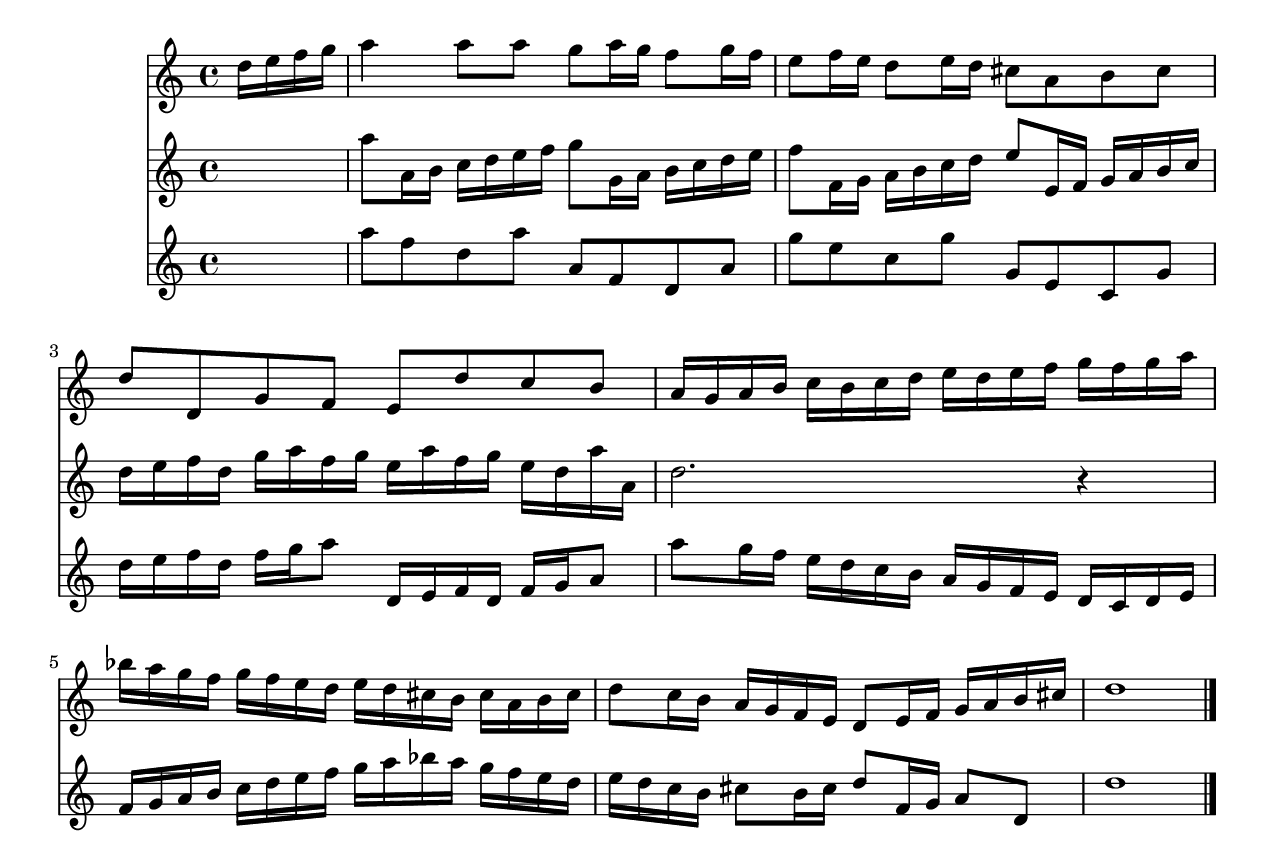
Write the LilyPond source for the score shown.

% lily was here -- automatically converted by etf2ly from eyck001.etf

#(set-default-paper-size "letter")

staffAlayerA = { {  % FR(1)
\transpose c' c {
<<
{ \partial 4
d'''16 e'''16 f'''16 g'''16   | 
% FR(2)
a'''4 a'''8 a'''8 g'''8 a'''16 g'''16 f'''8 g'''16 f'''16   | 
% FR(3)
e'''8 f'''16 e'''16 d'''8 e'''16 d'''16 cis'''8 a''8 b''8 cis'''8   | 
% FR(4)
d'''8 d''8 g''8 f''8 e''8 d'''8 c'''8 b''8   | 
% FR(5)
a''16 g''16 a''16 b''16 c'''16 b''16 c'''16 d'''16 e'''16 d'''16 e'''16 
f'''16 g'''16 f'''16 g'''16 a'''16   | 
% FR(6)
bes'''16 a'''16 g'''16 f'''16 g'''16 f'''16 e'''16 d'''16 e'''16 d'''16 
cis'''16 b''16 cis'''16 a''16 b''16 cis'''16   | 
% FR(7)
d'''8 c'''16 b''16 a''16 g''16 f''16 e''16 d''8 e''16 f''16 g''16 a''16 
b''16 cis'''16   | 
% FR(44)
d'''1   | }
\new Staff {
% FR(9) 
s4 |
a'''8 a''16 b''16 c'''16 d'''16 e'''16 f'''16 g'''8 g''16 a''16 b''16 
c'''16 d'''16 e'''16   | 
% FR(10)
f'''8 f''16 g''16 a''16 b''16 c'''16 d'''16 e'''8 e''16 f''16 g''16 
a''16 b''16 c'''16   | 
% FR(12)
d'''16 e'''16 f'''16 d'''16 g'''16 a'''16 f'''16 g'''16 e'''16 a'''16 
f'''16 g'''16 e'''16 d'''16 a'''16 a''16   | 
% FR(13)
d'''2. r4   | 
}
\new Staff {
% FR(14)
s4 |
a'''8 f'''8 d'''8 a'''8 a''8 f''8 d''8 a''8   | 
% FR(15)
g'''8 e'''8 c'''8 g'''8 g''8 e''8 c''8 g''8   | 
% FR(16)
d'''16 e'''16 f'''16 d'''16 f'''16 g'''16 a'''8 d''16 e''16 f''16 d''16 
f''16 g''16 a''8   | 
% FR(17)
a'''8 g'''16 f'''16 e'''16 d'''16 c'''16 b''16 a''16 g''16 f''16 e''16 
d''16 c''16 d''16 e''16   | 
% FR(18)
f''16 g''16 a''16 b''16 c'''16 d'''16 e'''16 f'''16 g'''16 a'''16 
bes'''16 a'''16 g'''16 f'''16 e'''16 d'''16   | 
% FR(20)
e'''16 d'''16 c'''16 b''16 cis'''8 b''16 cis'''16 d'''8 f''16 g''16 
a''8 d''8   | 
% FR(22)
d'''1   | \bar "|."
 } >> } } }


 staffA = \context Staff = staffA <<
  \staffAlayerA
 >>
\version "2.3.25"
<<
  \staffA
>> 
